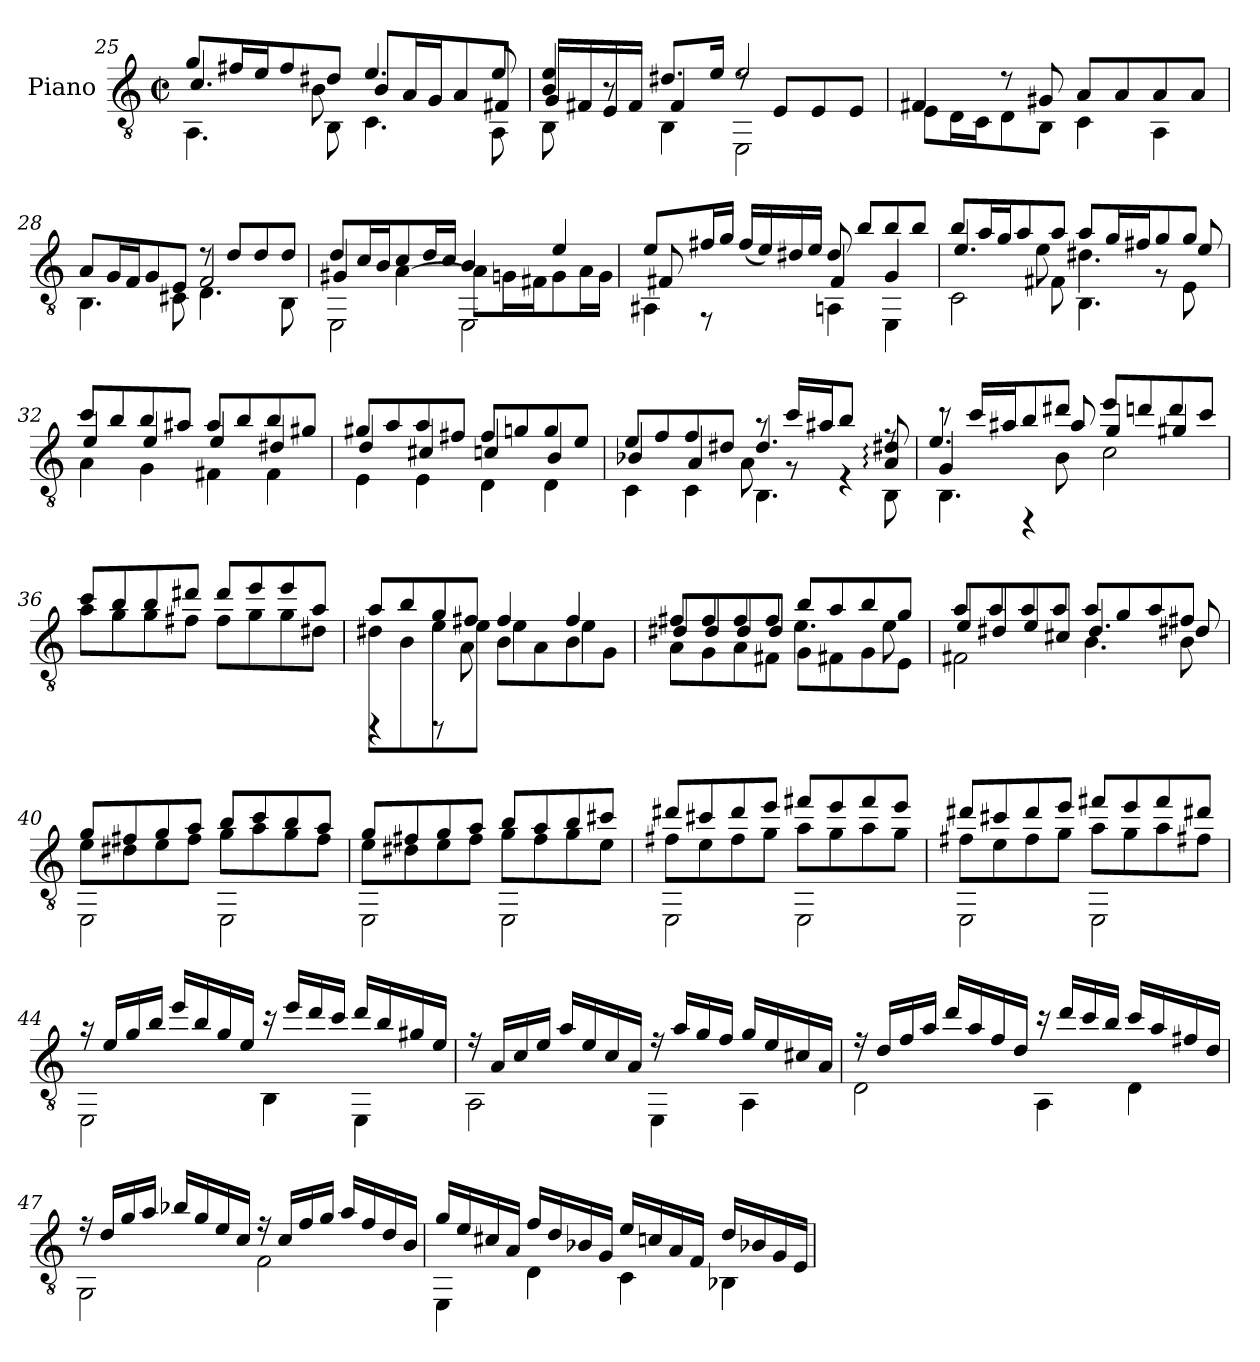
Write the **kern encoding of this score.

**kern
*part1
*staff1
*I"Piano
*I'Pno.
!!LO:LB:g=z
*clefGv2
*k[]
*M2/2
*met(c|)
=25
*^
*	*^
8g/L	4.AA<\	4.c/
16f#X/L	.	.
16e/J	.	.
8f#:/	.	.
8d#X/J	8BB<\	8B<\
4.e/	4.C<\	8B/L
.	.	16A/L
.	.	16G/J
.	.	8A/
8e/	8AA<\	8F#X/J
=26	=26	=26
4B/ 4e/	8BB<\	16G/LL
.	.	16F#X/
.	8r	16E/
.	.	16F#/JJ
8.d#X/L	4BB<\	4F#/
16e/Jk	.	.
2e/	8rd	2EE<\
.	8E/L	.
.	8E/	.
.	8E/J	.
*	*v	*v
!!LO:LB:g=z
=27	=27
4F#X/	8E<<<\L
.	16D<\L
.	16C<<<\J
8r	8D<<\
8G#X/	8BB<\J
8A/L	4C<\
8A/	.
8A/	4AA<\
8A/J	.
=28	=28
*	*^
8A/L	4.BB<\	2ryy
16G/L	.	.
16F/J	.	.
8G/	.	.
8E/J	8C#X<\	.
8rd	4.D<\	2F/
8d/L	.	.
8d/	.	.
8d/J	8BB<\	.
=29	=29	=29
8d/L	2EE<\	4G#X/
16c/L	.	.
16B/J	.	.
8c/	.	[4A<\
16d/L	.	.
16c/JJ	.	.
4B/	2EE<\	8A\L]
.	.	16Gn<\L
.	.	16F#X<<\J
4e/	.	8G<\
.	.	16A<\L
.	.	16G<\JJ
!!LO:LB:g=z	!!	!!
=30	=30	=30
8e/L	4AA#X<\	8F#X/
16f#X/L	.	8rFF
16g/JJ	.	.
(<16f#/LL	4ryy	4ryy
16e/)	.	.
16d#X/	.	.
16e/JJ	.	.
8d#:/	4AAn<\	4F#/
8b/L	.	.
8b/	4G/	4EE<\
8b/J	.	.
=31	=31	=31
*	*	*^
8b/L	4.ryy	4.e/	2C<\
16a:/L	.	.	.
16g/J	.	.	.
8a/	.	.	.
8a/J	8F#X<\	8e<\	.
8a:/L	4ryy	4.d#X<\	4.BB<\
16g/L	.	.	.
16f#X/J	.	.	.
8g/	8rG	.	.
8g/J	8E<\	8e/	8ryy
*	*	*v	*v
!!LO:LB:g=z
=32	=32	=32
8cc:/L	4A<\	4e/
8b/	.	.
8b:/	4G<\	4e/
8a#X/J	.	.
8a#:/L	4F#X<\	4e/
8b/	.	.
8b/	4F#<\	4d#X/
8g#X/J	.	.
=33	=33	=33
8g#X:/L	4E<\	4d/
8a/	.	.
8a/	4E<\	4c#X/
8f#X/J	.	.
8f#/L	4D<\	4cn/
8gn/	.	.
8g/	4D<\	4B/
8e/J	.	.
=34	=34	=34
*	*	*^
8e/L	4C<\	2ryy	4B-X/
8f/	.	.	.
8f/	4C<\	.	4A/
8d#X/J	.	.	.
8ra	4.BB<\	4.d#/	8A:<\
16cc/LL	.	.	8rG
16a#X/J	.	.	.
8b/J	.	.	4rE
8rf	8BB<\	8A/: 8d#X/:	.
!!LO:LB:g=z	!!	!!	!!
=35	=35	=35	=35
8rcc	4.BB<<\	4G/	4.e/
16cc/LL	.	.	.
16a#X/J	.	.	.
8b/	.	4rDD	.
8dd#X:/J	8B<<\	.	8a#/
8ee:/L	2ryy	2c<\	4g/
8ddn/	.	.	.
8dd/	.	.	4g#X/
8cc/J	.	.	.
*	*v	*v	*v
=36	=36
8cc/L	8a<\L
8b/	8g<\
8b/	8g\
8dd#X/J	8f#X<\J
8dd#/L	8f#\L
8ee/	8g<\
8ee/	8g<\
8a/J	8d#X<\J
!!LO:PB:g=z	!!
=37	=37
*	*^
8a/L	8d#X<\L	4rGGG
8b/	8B<\	.
8g/	8e<\	8rGGG
8f#X/J	8e<\J	8A<<\
4f#/	8B<<\L	4e<\
.	8A<\	.
4f#/	8B<\	4e<\
.	8G<<\J	.
=38	=38	=38
8f#X:/L	8A<<\L	8d#X/L
8f#/	8G<\	8d#/
8f#/	8A<\	8d#/
8f#/J	8F#X<<\J	8d#/J
8b/L	8G<\L	4.e<\
8a/	8F#X<\	.
8b/	8G<\	.
8g/J	8E<<\J	8e<\
!!LO:LB:g=z	!!	!!
=39	=39	=39
8a:/L	2F#X<\	8e/L
8a/	.	8d#X/
8a/	.	8e/
8a/J	.	8c#X/J
8a/L	4.B<\	4.d#/
8g/	.	.
8a/	.	.
8f#X/J	8B<\	8d#X/
=40	=40	=40
8g/L	2EE<\	8e<\L
8f#X/	.	8d#X<\
8g/	.	8e<\
8a/J	.	8f#<\J
8b/L	2EE<\	8g<\L
8cc/	.	8a<\
8b/	.	8g<\
8a/J	.	8f#<\J
!!LO:LB:g=z	!!	!!
=41	=41	=41
8g/L	2EE<\	8e<\L
8f#X/	.	8d#X<\
8g/	.	8e<\
8a/J	.	8f#<\J
8b/L	2EE<\	8g<\L
8a/	.	8f#<\
8b/	.	8g<\
8cc#X/J	.	8e<<\J
=42	=42	=42
8dd#X/L	2EE<\	8f#X<\L
8cc#X/	.	8e<\
8dd#/	.	8f#<\
8ee/J	.	8g<\J
8ff#X/L	2EE<\	8a<\L
8ee/	.	8g<\
8ff#/	.	8a<\
8ee/J	.	8g<\J
!!LO:LB:g=z	!!	!!
=43	=43	=43
8dd#X/L	2EE<\	8f#X<\L
8cc#X/	.	8e<\
8dd#/	.	8f#<\
8ee/J	.	8g<\J
8ff#X/L	2EE<\	8a<\L
8ee/	.	8g<\
8ff#/	.	8a<\
8dd#X/J	.	8f#X<\J
*	*v	*v
=44	=44
16r	2EE<\
16e/LL	.
16g/	.
16b/JJ	.
16ee/LL	.
16b/	.
16g/	.
16e/JJ	.
16r	4BB<<\
16ee/LL	.
16dd/	.
16cc/JJ	.
16dd/LL	4EE<\
16b/	.
16g#X/	.
16e/JJ	.
!!LO:LB:g=z	!!
=45	=45
16r	2AA<\
16A/LL	.
16c:/	.
16e/JJ	.
16a/LL	.
16e/	.
16c/	.
16A/JJ	.
16r	4EE<\
16a/LL	.
16g/	.
16f/JJ	.
16g/LL	4AA<\
16e/	.
16c#X/	.
16A/JJ	.
=46	=46
16r	2D<\
16d/LL	.
16f/	.
16a/JJ	.
16dd/LL	.
16a/	.
16f/	.
16d/JJ	.
16r	4AA<\
16dd/LL	.
16cc/	.
16b/JJ	.
16cc/LL	4D<\
16a/	.
16f#X/	.
16d/JJ	.
!!LO:LB:g=z	!!
=47	=47
16r	2GG:<<\
16d/LL	.
16g/	.
16a/JJ	.
16b-X/LL	.
16g/	.
16e/	.
16c/JJ	.
16r	2F<\
16c/LL	.
16f/	.
16g/JJ	.
16a/LL	.
16f/	.
16d/	.
16B/JJ	.
=48	=48
16g/LL	4EE<\
16e/	.
16c#X/	.
16A/JJ	.
16f/LL	4D<\
16d/	.
16B-X/	.
16G/JJ	.
16e/LL	4C<\
16cn/	.
16A/	.
16F/JJ	.
16d/LL	4BB-X<\
16B-X/	.
16G/	.
16E/JJ	.
*v	*v
=
*-
